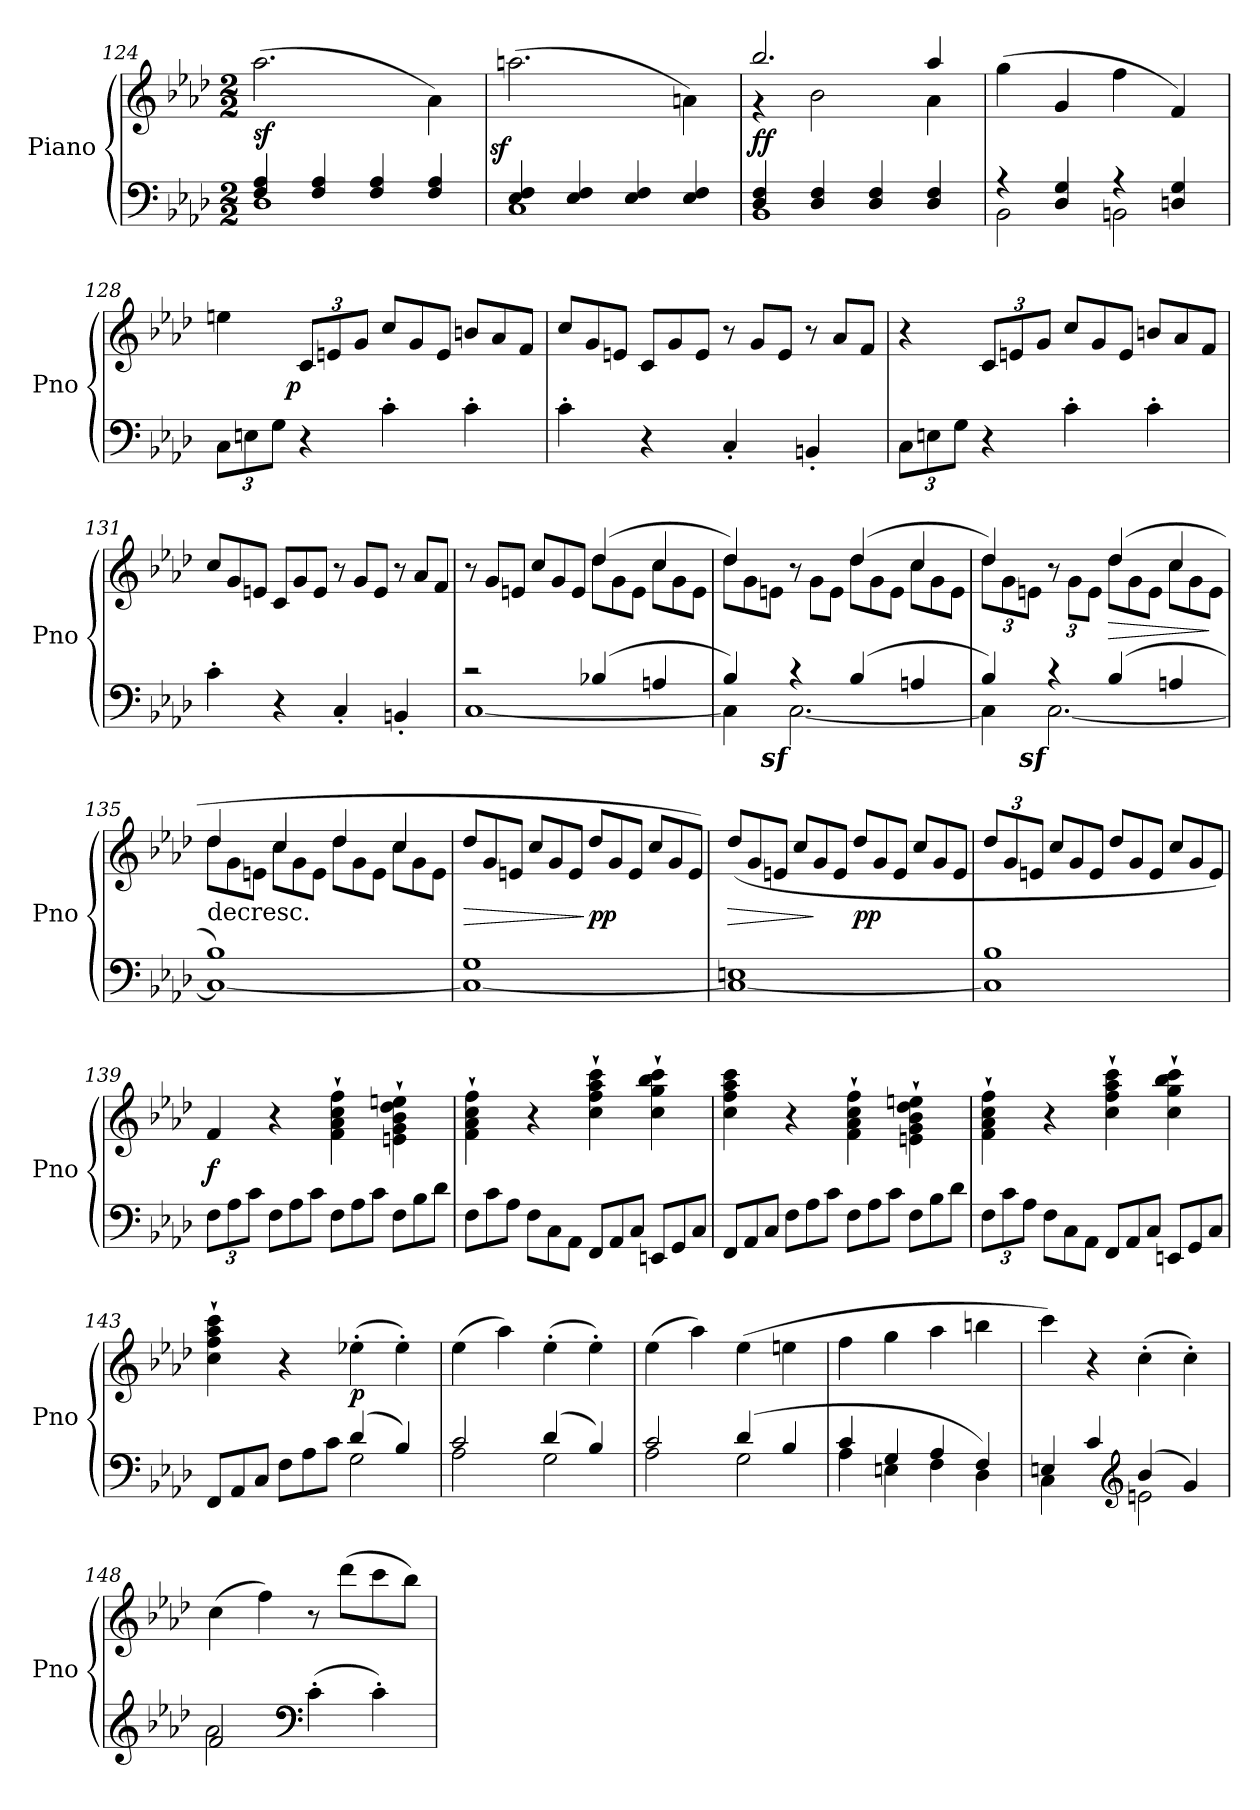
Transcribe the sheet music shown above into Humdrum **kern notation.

**kern	**kern	**dynam
*part1	*part1	*part1
*staff2	*staff1	*staff1/2
*I"Piano	*	*
*I'Pno	*	*
*clefF4	*clefG2	*
*k[b-e-a-d-]	*k[b-e-a-d-]	*
*f:	*f:	*
*M2/2	*M2/2	*
=124	=124	=124
*^	*	*
4F 4A-	1D-	(2.aa-	sf
4F 4A-	.	.	.
4F 4A-	.	.	.
4F 4A-	.	4a-\)	.
=125	=125	=125	=125
!	!	!	!LO:DY:rj
4E- 4F	1C	(2.aan	sf
4E- 4F	.	.	.
4E- 4F	.	.	.
4E- 4F	.	4an\)	.
=126	=126	=126	=126
*	*	*^	*
4D- 4F	1BB-	2.bb-	4r	ff
4D- 4F	.	.	2b-	.
4D- 4F	.	.	.	.
4D- 4F	.	4aa-	4a-	.
*	*	*v	*v	*
=127	=127	=127	=127
4rA	2BB-	(4gg	.
4D- 4G	.	4g	.
4rA	2BBn	4ff	.
4Dn 4G	.	4f)	.
*v	*v	*	*
=128	=128	=128
*Xbrackettup	*	*
12CL	4een	.
12En	.	.
12GJ	.	.
*	*Xbrackettup	*
!	!	!LO:DY:rj
4r	12cL	p
.	12en	.
.	12gJ	.
*	*Xtuplet	*
4c'	12ccL	.
.	12g	.
.	12eJ	.
4c'	12bnL	.
.	12a-	.
.	12fJ	.
=129	=129	=129
4c'	12ccL	.
.	12g	.
.	12enJ	.
4r	12cL	.
.	12g	.
.	12eJ	.
4C'	12r	.
.	12gL	.
.	12eJ	.
4BBn'	12r	.
.	12a-L	.
.	12fJ	.
=130	=130	=130
12CL	4r	.
12En	.	.
12GJ	.	.
*	*tuplet	*
4r	12cL	.
.	12en	.
.	12gJ	.
*	*Xtuplet	*
4c'	12ccL	.
.	12g	.
.	12eJ	.
4c'	12bnL	.
.	12a-	.
.	12fJ	.
=131	=131	=131
4c'	12ccL	.
.	12g	.
.	12enJ	.
4r	12cL	.
.	12g	.
.	12eJ	.
4C'	12r	.
.	12gL	.
.	12eJ	.
4BBn'	12r	.
.	12a-L	.
.	12fJ	.
=132	=132	=132
*^	*^	*
2r	[1C	12r	2ryy	.
.	.	12gL	.	.
.	.	12enJ	.	.
.	.	12ccL	.	.
.	.	12g	.	.
.	.	12eJ	.	.
(4B-X	.	(4dd-	12dd-L	.
.	.	.	12g	.
.	.	.	12eJ	.
4An	.	4cc	12ccL	.
.	.	.	12g	.
.	.	.	12eJ	.
=133	=133	=133	=133	=133
4B-)	4C]	4dd-)	12dd-L	.
.	.	.	12g	.
.	.	.	12enJ	.
!	!LO:DY:rj	!	!	!
4r	[2.Cz<	4ryy	12r	.
.	.	.	12g\L	.
.	.	.	12e\J	.
(4B-	.	(4dd-	12dd-L	.
.	.	.	12g	.
.	.	.	12eJ	.
4An	.	4cc	12ccL	.
.	.	.	12g	.
.	.	.	12eJ	.
=134	=134	=134	=134	=134
*	*	*	*tuplet	*
4B-)	4C]	4dd-)	12dd-L	.
.	.	.	12g	.
.	.	.	12enJ	.
!	!LO:DY:rj	!	!	!
4r	[2.Cz<	4ryy	12r	.
.	.	.	12g\L	.
.	.	.	12e\J	.
*	*	*	*Xtuplet	*
(4B-	.	(4dd-	12dd-L	>
.	.	.	12g	.
.	.	.	12eJ	.
4An	.	4cc	12ccL	.
.	.	.	12g	.
.	.	.	12eJ	]
=135	=135	=135	=135	=135
!	!	!LO:TX:c:t=decresc.	!	!
1B-)	1C_	4dd-	12dd-L	.
.	.	.	12g	.
.	.	.	12enJ	.
.	.	4cc	12ccL	.
.	.	.	12g	.
.	.	.	12eJ	.
.	.	4dd-	12dd-L	.
.	.	.	12g	.
.	.	.	12eJ	.
.	.	4cc	12ccL	.
.	.	.	12g	.
.	.	.	12eJ	.
*	*	*v	*v	*
=136	=136	=136	=136
1G	1C_	12dd-L	>
.	.	12g	.
.	.	12enJ	.
.	.	12ccL	.
.	.	12g	.
.	.	12eJ	.
.	.	12dd-L	] pp
.	.	12g	.
.	.	12eJ	.
.	.	12ccL	.
.	.	12g	.
.	.	12eJ)	.
=137	=137	=137	=137
1En	1C_	(>12dd-L	>
.	.	12g	.
.	.	12enJ	.
.	.	12ccL	.
.	.	12g	]
.	.	12eJ	.
.	.	12dd-L	pp
.	.	12g	.
.	.	12eJ	.
.	.	12ccL	.
.	.	12g	.
.	.	12eJ	.
=138	=138	=138	=138
*	*	*tuplet	*
1B-	1C]	12dd-L	.
.	.	12g	.
.	.	12enJ	.
*	*	*Xtuplet	*
.	.	12ccL	.
.	.	12g	.
.	.	12eJ	.
.	.	12dd-L	.
.	.	12g	.
.	.	12eJ	.
.	.	12ccL	.
.	.	12g	.
.	.	12eJ)	.
*v	*v	*	*
=139	=139	=139
12FL	4f	f
12A-	.	.
12cJ	.	.
*Xtuplet	*	*
12FL	4r	.
12A-	.	.
12cJ	.	.
12FL	4f` 4a-` 4cc` 4ff`	.
12A-	.	.
12cJ	.	.
12FL	4en`\ 4g`\ 4b-`\ 4dd-`\ 4een`\	.
12B-	.	.
12d-J	.	.
=140	=140	=140
12FL	4f` 4a-` 4cc` 4ff`	.
12c	.	.
12A-J	.	.
12F\L	4r	.
12C\	.	.
12AA-\J	.	.
12FFL	4cc` 4ff` 4aa-` 4ccc`	.
12AA-	.	.
12CJ	.	.
12EEnL	4cc` 4gg` 4bb-` 4ccc`	.
12GG	.	.
12CJ	.	.
=141	=141	=141
12FFL	4cc 4ff 4aa- 4ccc	.
12AA-	.	.
12CJ	.	.
12FL	4r	.
12A-	.	.
12cJ	.	.
12FL	4f` 4a-` 4cc` 4ff`	.
12A-	.	.
12cJ	.	.
12FL	4en`\ 4g`\ 4b-`\ 4dd-`\ 4een`\	.
12B-	.	.
12d-J	.	.
=142	=142	=142
*tuplet	*	*
12FL	4f` 4a-` 4cc` 4ff`	.
12c	.	.
12A-J	.	.
*Xtuplet	*	*
12F\L	4r	.
12C\	.	.
12AA-\J	.	.
12FFL	4cc` 4ff` 4aa-` 4ccc`	.
12AA-	.	.
12CJ	.	.
12EEnL	4cc` 4gg` 4bb-` 4ccc`	.
12GG	.	.
12CJ	.	.
=143	=143	=143
*^	*	*
2ryy	12FFL	4cc` 4ff` 4aa-` 4ccc`	.
.	12AA-	.	.
.	12CJ	.	.
.	12FL	4r	.
.	12A-	.	.
.	12cJ	.	.
(4d-	2G	(4ee-X'	p
4B-)	.	4ee-')	.
=144	=144	=144	=144
2c	2A-	(4ee-	.
.	.	4aa-)	.
(4d-	2G	(4ee-'	.
4B-)	.	4ee-')	.
=145	=145	=145	=145
2c	2A-	(4ee-	.
.	.	4aa-)	.
(4d-	2G	(4ee-	.
4B-	.	4een	.
=146	=146	=146	=146
4c	4A-	4ff	.
4G	4En	4gg	.
4A-	4F	4aa-	.
4F)	4D-	4bbn	.
=147	=147	=147	=147
4En	4C	4ccc)	.
4c/	4ryy	4r	.
*clefG2	*	*	*
(4b-	2en	(4cc'	.
4g)	.	4cc')	.
=148	=148	=148	=148
2f	2a-	(4cc	.
.	.	4ff)	.
*clefF4	*	*	*
2ryy	(>4c'	8r	.
.	.	(8ddd-L	.
.	4c')	8ccc	.
.	.	8bb-J)	.
*v	*v	*	*
=	=	=
*-	*-	*-
